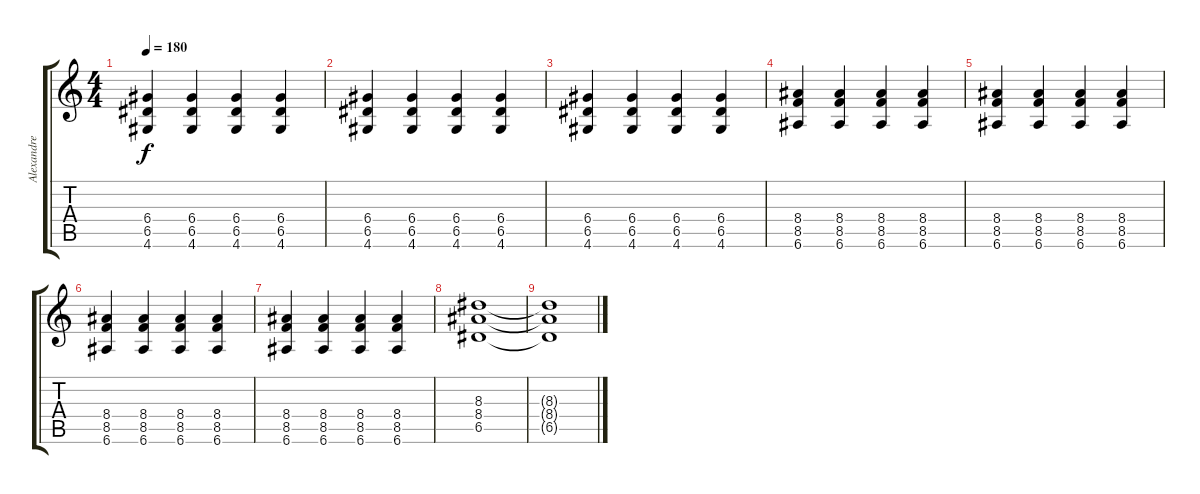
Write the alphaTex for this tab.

\track ("Alexandre" "Alexandre") {instrument overdrivenguitar}
\staff {score tabs}
\tuning (E4 B3 G3 D3 A2 E2) {hide}
\ts (4 4)
\tempo 180
\clef g2
\ks c
(6.4 6.5 4.6).4{dy f} (6.4 6.5 4.6).4 (6.4 6.5 4.6).4 (6.4 6.5 4.6).4 |
(6.4 6.5 4.6).4 (6.4 6.5 4.6).4 (6.4 6.5 4.6).4 (6.4 6.5 4.6).4 |
(6.4 6.5 4.6).4 (6.4 6.5 4.6).4 (6.4 6.5 4.6).4 (6.4 6.5 4.6).4 |
(8.4 8.5 6.6).4 (8.4 8.5 6.6).4 (8.4 8.5 6.6).4 (8.4 8.5 6.6).4 |
(8.4 8.5 6.6).4 (8.4 8.5 6.6).4 (8.4 8.5 6.6).4 (8.4 8.5 6.6).4 |
(8.4 8.5 6.6).4 (8.4 8.5 6.6).4 (8.4 8.5 6.6).4 (8.4 8.5 6.6).4 |
(8.4 8.5 6.6).4 (8.4 8.5 6.6).4 (8.4 8.5 6.6).4 (8.4 8.5 6.6).4 |
(8.3 8.4 6.5).1 |
(8.3{t} 8.4{t} 6.5{t}).1
